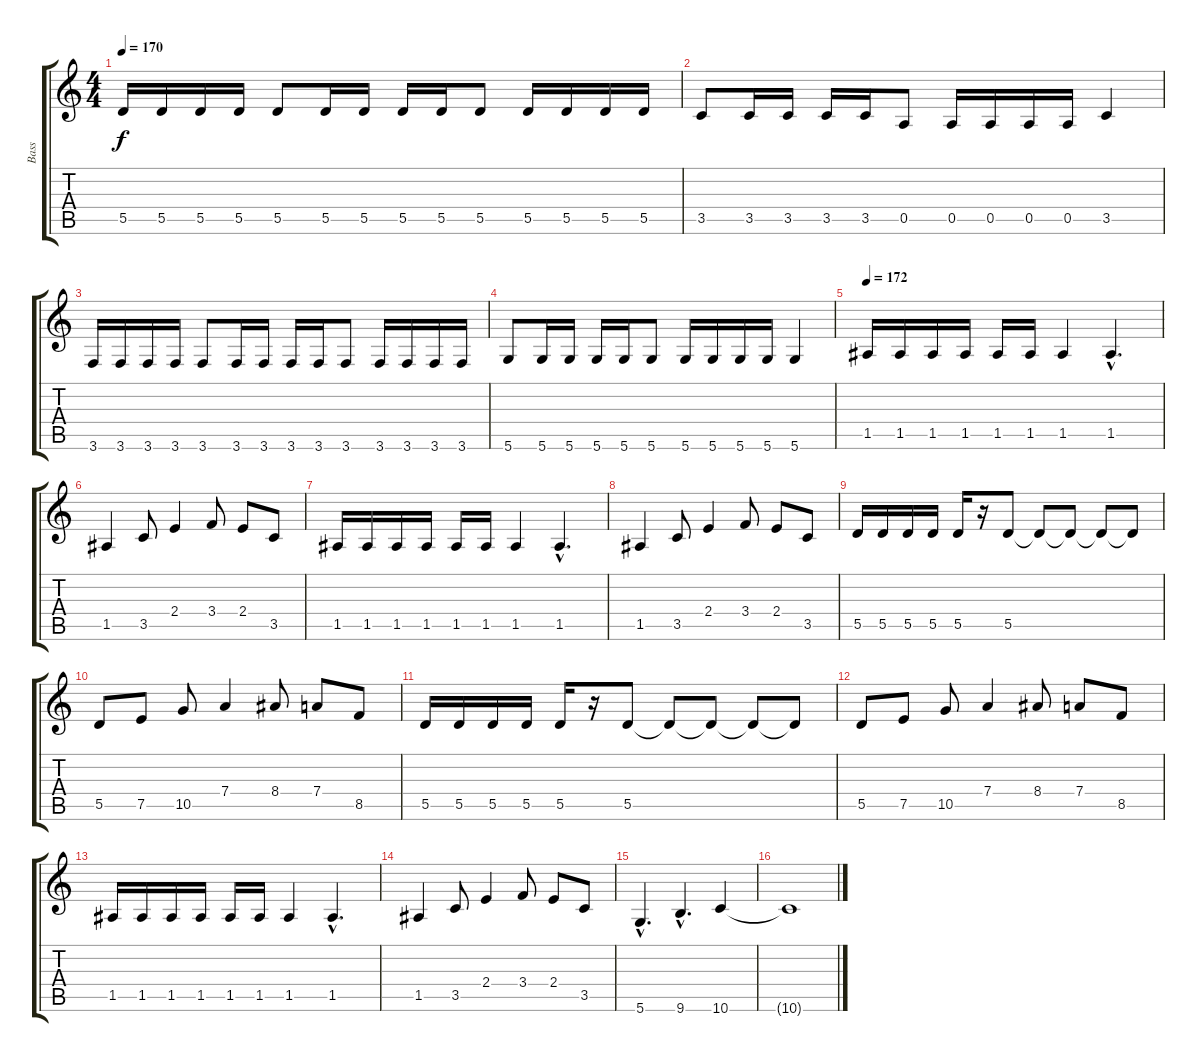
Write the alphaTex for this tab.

\track ("Bass" "Bass") {instrument electricbassfinger}
\staff {score tabs}
\tuning (E4 B3 G3 D3 A2 D2) {hide}
\ts (4 4)
\tempo 170
\clef g2
\ks c
5.5.16{dy f} 5.5.16 5.5.16 5.5.16 5.5.8 5.5.16 5.5.16 5.5.16 5.5.16 5.5.8 5.5.16 5.5.16 5.5.16 5.5.16 |
3.5.8 3.5.16 3.5.16 3.5.16 3.5.16 0.5.8 0.5.16 0.5.16 0.5.16 0.5.16 3.5.4 |
3.6.16 3.6.16 3.6.16 3.6.16 3.6.8 3.6.16 3.6.16 3.6.16 3.6.16 3.6.8 3.6.16 3.6.16 3.6.16 3.6.16 |
5.6.8 5.6.16 5.6.16 5.6.16 5.6.16 5.6.8 5.6.16 5.6.16 5.6.16 5.6.16 5.6.4 |
\tempo 172
1.5.16 1.5.16 1.5.16 1.5.16 1.5.16 1.5.16 1.5.4 1.5{hac}.4{d} |
1.5.4 3.5.8 2.4.4 3.4.8 2.4.8 3.5.8 |
1.5.16 1.5.16 1.5.16 1.5.16 1.5.16 1.5.16 1.5.4 1.5{hac}.4{d} |
1.5.4 3.5.8 2.4.4 3.4.8 2.4.8 3.5.8 |
5.5.16 5.5.16 5.5.16 5.5.16 5.5.16 r.16 5.5.8 5.5{t}.8 5.5{t}.8 5.5{t}.8 5.5{t}.8 |
5.5.8 7.5.8 10.5.8 7.4.4 8.4.8 7.4.8 8.5.8 |
5.5.16 5.5.16 5.5.16 5.5.16 5.5.16 r.16 5.5.8 5.5{t}.8 5.5{t}.8 5.5{t}.8 5.5{t}.8 |
5.5.8 7.5.8 10.5.8 7.4.4 8.4.8 7.4.8 8.5.8 |
1.5.16 1.5.16 1.5.16 1.5.16 1.5.16 1.5.16 1.5.4 1.5{hac}.4{d} |
1.5.4 3.5.8 2.4.4 3.4.8 2.4.8 3.5.8 |
5.6{hac}.4{d} 9.6{hac}.4{d} 10.6.4 |
10.6{t}.1
